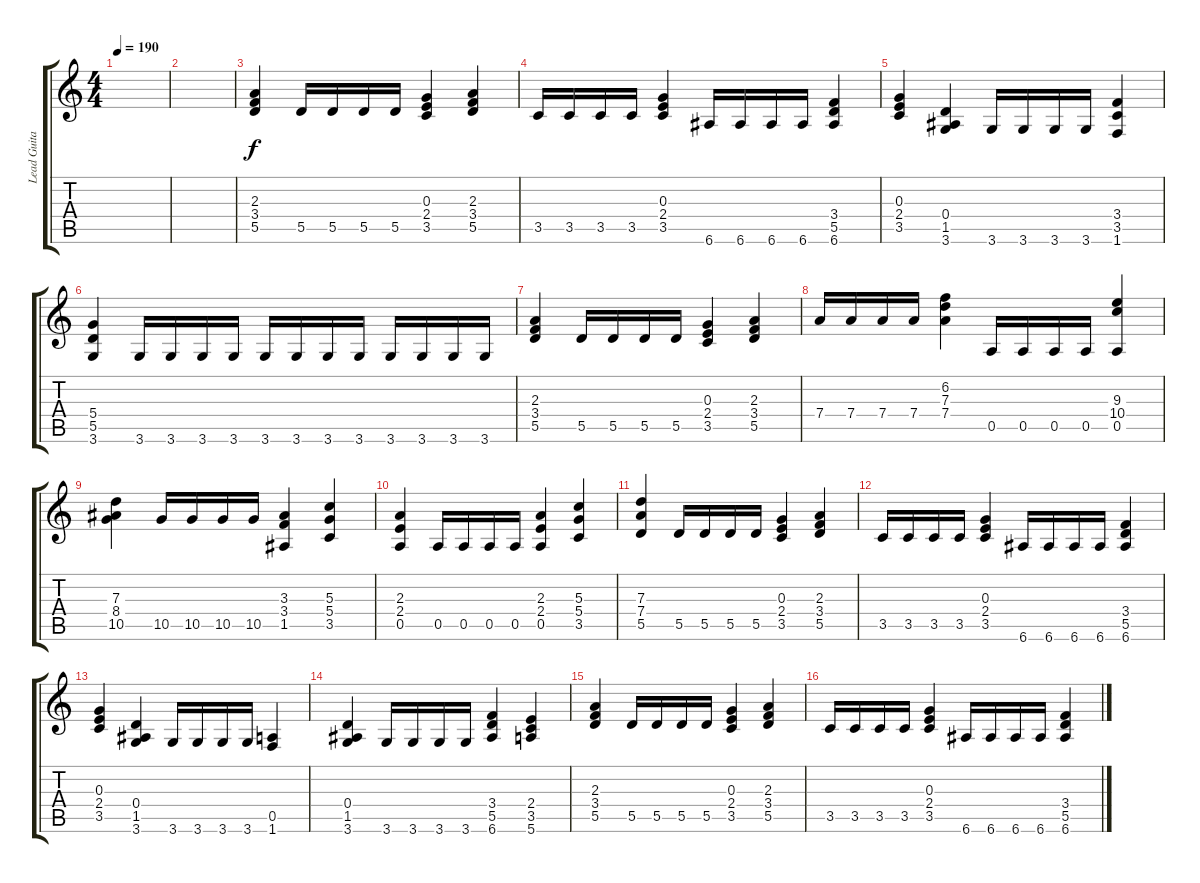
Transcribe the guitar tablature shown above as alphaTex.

\track ("Lead Guitar" "Lead Guita") {instrument distortionguitar}
\staff {score tabs}
\tuning (E4 B3 G3 D3 A2 E2) {hide}
\ts (4 4)
\tempo 190
\clef g2
\ks c
|
|
(2.3 3.4 5.5).4 5.5.16 5.5.16 5.5.16 5.5.16 (0.3 2.4 3.5).4 (2.3 3.4 5.5).4 |
3.5.16 3.5.16 3.5.16 3.5.16 (0.3 2.4 3.5).4 6.6.16 6.6.16 6.6.16 6.6.16 (3.4 5.5 6.6).4 |
(0.3 2.4 3.5).4 (0.4 1.5 3.6).4 3.6.16 3.6.16 3.6.16 3.6.16 (3.4 3.5 1.6).4 |
(5.4 5.5 3.6).4 3.6.16 3.6.16 3.6.16 3.6.16 3.6.16 3.6.16 3.6.16 3.6.16 3.6.16 3.6.16 3.6.16 3.6.16 |
(2.3 3.4 5.5).4 5.5.16 5.5.16 5.5.16 5.5.16 (0.3 2.4 3.5).4 (2.3 3.4 5.5).4 |
7.4.16 7.4.16 7.4.16 7.4.16 (6.2 7.3 7.4).4 0.5.16 0.5.16 0.5.16 0.5.16 (9.3 10.4 0.5).4 |
(7.3 8.4 10.5).4 10.5.16 10.5.16 10.5.16 10.5.16 (3.3 3.4 1.5).4 (5.3 5.4 3.5).4 |
(2.3 2.4 0.5).4 0.5.16 0.5.16 0.5.16 0.5.16 (2.3 2.4 0.5).4 (5.3 5.4 3.5).4 |
(7.3 7.4 5.5).4 5.5.16 5.5.16 5.5.16 5.5.16 (0.3 2.4 3.5).4 (2.3 3.4 5.5).4 |
3.5.16 3.5.16 3.5.16 3.5.16 (0.3 2.4 3.5).4 6.6.16 6.6.16 6.6.16 6.6.16 (3.4 5.5 6.6).4 |
(0.3 2.4 3.5).4 (0.4 1.5 3.6).4 3.6.16 3.6.16 3.6.16 3.6.16 (0.5 1.6).4 |
(0.4 1.5 3.6).4 3.6.16 3.6.16 3.6.16 3.6.16 (3.4 5.5 6.6).4 (2.4 3.5 5.6).4 |
(2.3 3.4 5.5).4 5.5.16 5.5.16 5.5.16 5.5.16 (0.3 2.4 3.5).4 (2.3 3.4 5.5).4 |
3.5.16 3.5.16 3.5.16 3.5.16 (0.3 2.4 3.5).4 6.6.16 6.6.16 6.6.16 6.6.16 (3.4 5.5 6.6).4
